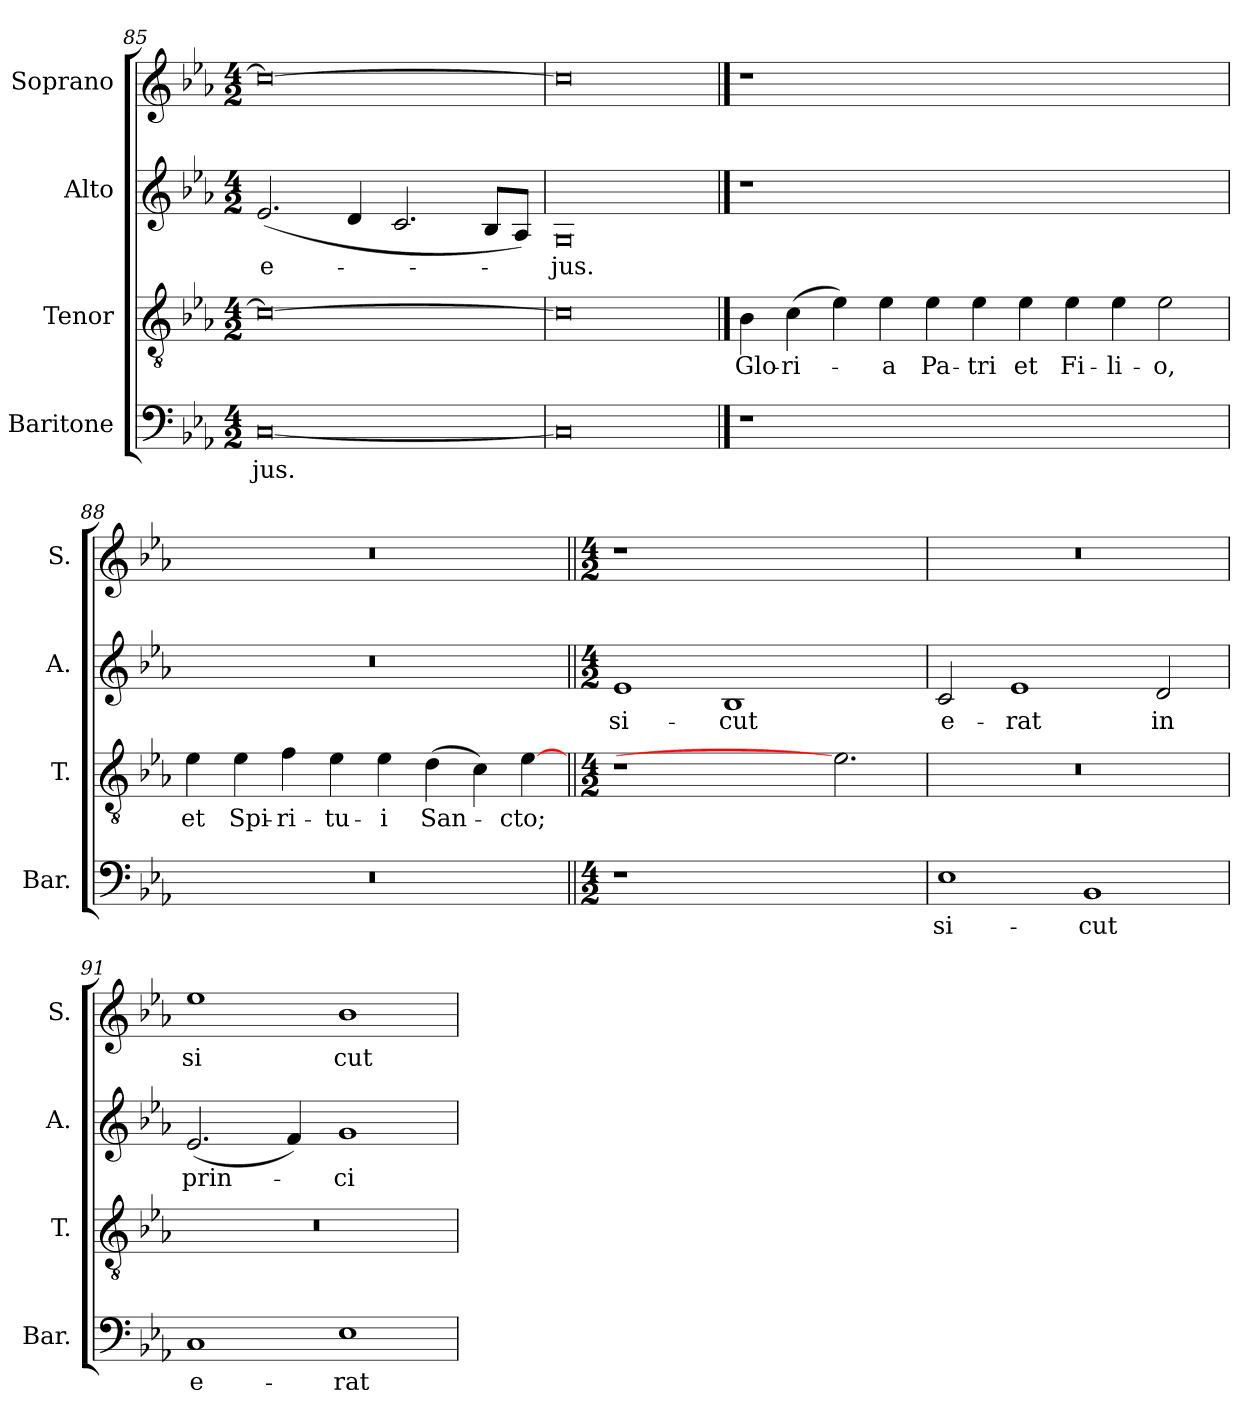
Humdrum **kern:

**kern	**text	**kern	**text	**kern	**text	**kern	**text
*part4	*part4	*part3	*part3	*part2	*part2	*part1	*part1
*staff4	*staff4	*staff3	*staff3	*staff2	*staff2	*staff1	*staff1
*I"Baritone	*	*I"Tenor	*	*I"Alto	*	*I"Soprano	*
*I'Bar.	*	*I'T.	*	*I'A.	*	*I'S.	*
*clefF4	*	*clefGv2	*	*clefG2	*	*clefG2	*
*	*	*ITrd7c12	*	*	*	*	*
*k[b-e-a-]	*	*k[b-e-a-]	*	*k[b-e-a-]	*	*k[b-e-a-]	*
*E-:	*	*E-:	*	*E-:	*	*E-:	*
*M4/2	*	*M4/2	*	*M4/2	*	*M4/2	*
=85	=85	=85	=85	=85	=85	=85	=85
!	!LO:LY:b:color=#000000	!	!	!	!	!	!
!	!	!	!	!	!LO:LY:b:color=#000000	!	!
[0Ci	-jus.	0Ci_	.	(2.e-i/	e-	0cci_	.
.	.	.	.	4di/	.	.	.
.	.	.	.	2.ci/	.	.	.
.	.	.	.	8B-i/L	.	.	.
.	.	.	.	8A-i/J)	.	.	.
=86	=86	=86	=86	=86	=86	=86	=86
!	!	!	!	!	!LO:LY:b:color=#000000	!	!
0Ci]	.	0Ci]	.	0Gi	-jus.	0cci]	.
!!LO:PB:g=z
==87	==87	==87	==87	==87	==87	==87	==87
!LO:N:vis=1	!	!	!	!	!	!	!
!	!	!	!LO:LY:b:color=#000000	!LO:N:vis=1	!	!LO:N:vis=1	!
0r	.	4BB-i\	Glo-	0r	.	0r	.
!	!	!	!LO:LY:b:color=#000000	!	!	!	!
.	.	(4Ci\	-ri-	.	.	.	.
.	.	4E-i\)	.	.	.	.	.
!	!	!	!LO:LY:b:color=#000000	!	!	!	!
.	.	4E-i\	-a	.	.	.	.
!	!	!	!LO:LY:b:color=#000000	!	!	!	!
.	.	4E-i\	Pa-	.	.	.	.
!	!	!	!LO:LY:b:color=#000000	!	!	!	!
.	.	4E-i\	-tri	.	.	.	.
!	!	!	!LO:LY:b:color=#000000	!	!	!	!
.	.	4E-i\	et	.	.	.	.
!	!	!	!LO:LY:b:color=#000000	!	!	!	!
.	.	4E-i\	Fi-	.	.	.	.
!	!	!	!LO:LY:b:color=#000000	!	!	!	!
2.ryy	.	4E-i\	-li-	2.ryy	.	2.ryy	.
!	!	!	!LO:LY:b:color=#000000	!	!	!	!
.	.	2E-i\	-o,	.	.	.	.
=88	=88	=88	=88	=88	=88	=88	=88
!LO:N:vis=1	!	!	!	!	!	!	!
!	!	!	!LO:LY:b:color=#000000	!LO:N:vis=1	!	!LO:N:vis=1	!
0r	.	4E-i\	et	0r	.	0r	.
!	!	!	!LO:LY:b:color=#000000	!	!	!	!
.	.	4E-i\	Spi-	.	.	.	.
!	!	!	!LO:LY:b:color=#000000	!	!	!	!
.	.	4Fi\	-ri-	.	.	.	.
!	!	!	!LO:LY:b:color=#000000	!	!	!	!
.	.	4E-i\	-tu-	.	.	.	.
!	!	!	!LO:LY:b:color=#000000	!	!	!	!
.	.	4E-i\	-i	.	.	.	.
!	!	!	!LO:LY:b:color=#000000	!	!	!	!
.	.	(4Di\	San-	.	.	.	.
.	.	4Ci\)	.	.	.	.	.
!	!	!	!LO:LY:b:color=#000000	!	!	!	!
.	.	[4E-i	-cto;	.	.	.	.
=89||	=89||	=89||	=89||	=89||	=89||	=89||	=89||
*M4/2	*	*M4/2	*	*M4/2	*	*M4/2	*
!LO:N:vis=1	!	!LO:N:vis=1	!	!	!	!	!
!	!	!	!	!	!LO:LY:b:color=#000000	!LO:N:vis=1	!
0r	.	0r	.	1e-i	si-	0r	.
!	!	!	!	!	!LO:LY:b:color=#000000	!	!
.	.	.	.	1B-i	-cut	.	.
2.ryy	.	2.E-i]	.	2.ryy	.	2.ryy	.
=90	=90	=90	=90	=90	=90	=90	=90
!	!LO:LY:b:color=#000000	!LO:N:vis=1	!	!	!	!	!
!	!	!	!	!	!LO:LY:b:color=#000000	!LO:N:vis=1	!
1E-i	si-	0r	.	2ci/	e-	0r	.
!	!	!	!	!	!LO:LY:b:color=#000000	!	!
.	.	.	.	1e-i	-rat	.	.
!	!LO:LY:b:color=#000000	!	!	!	!	!	!
1BB-i	-cut	.	.	.	.	.	.
!	!	!	!	!	!LO:LY:b:color=#000000	!	!
.	.	.	.	2di/	in	.	.
=91	=91	=91	=91	=91	=91	=91	=91
!	!LO:LY:b:color=#000000	!LO:N:vis=1	!	!	!	!	!
!	!	!	!	!	!LO:LY:b:color=#000000	!	!
!	!	!	!	!	!	!	!LO:LY:b:color=#000000
1Ci	e-	0r	.	(2.e-i/	prin-	1ee-i	si
.	.	.	.	4fi/)	.	.	.
!	!LO:LY:b:color=#000000	!	!	!	!	!	!
!	!	!	!	!	!LO:LY:b:color=#000000	!	!
!	!	!	!	!	!	!	!LO:LY:b:color=#000000
1E-i	-rat	.	.	1gi	-ci-	1b-i	cut
=	=	=	=	=	=	=	=
*-	*-	*-	*-	*-	*-	*-	*-
